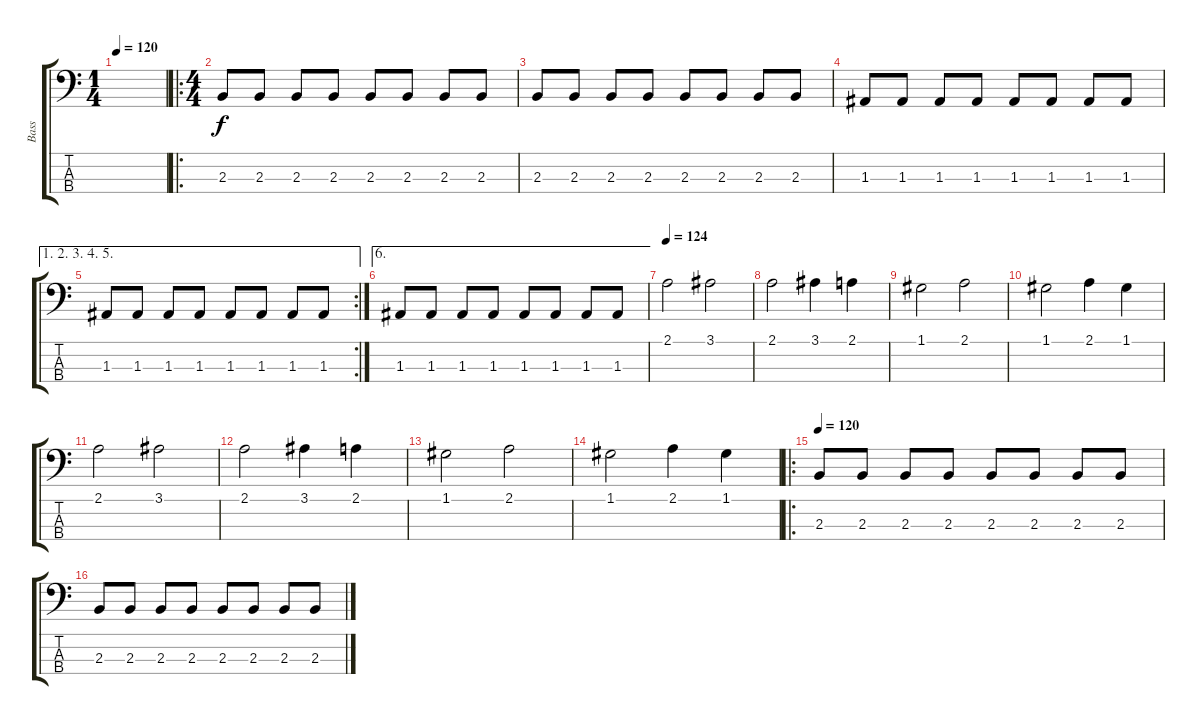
\track ("Bass" "Bass") {instrument electricbassfinger}
\staff {score tabs}
\tuning (G2 D2 A1 E1) {hide}
\ts (1 4)
\tempo 120
\clef f4
\ks c
|
\ro
\ts (4 4)
2.3.8 2.3.8 2.3.8 2.3.8 2.3.8 2.3.8 2.3.8 2.3.8 |
2.3.8 2.3.8 2.3.8 2.3.8 2.3.8 2.3.8 2.3.8 2.3.8 |
1.3.8 1.3.8 1.3.8 1.3.8 1.3.8 1.3.8 1.3.8 1.3.8 |
\ae (1 2 3 4 5)
\rc 2
1.3.8 1.3.8 1.3.8 1.3.8 1.3.8 1.3.8 1.3.8 1.3.8 |
\ae 6
1.3.8 1.3.8 1.3.8 1.3.8 1.3.8 1.3.8 1.3.8 1.3.8 |
\tempo 124
2.1.2 3.1.2 |
2.1.2 3.1.4 2.1.4 |
1.1.2 2.1.2 |
1.1.2 2.1.4 1.1.4 |
2.1.2 3.1.2 |
2.1.2 3.1.4 2.1.4 |
1.1.2 2.1.2 |
1.1.2 2.1.4 1.1.4 |
\ro
\tempo 120
2.3.8 2.3.8 2.3.8 2.3.8 2.3.8 2.3.8 2.3.8 2.3.8 |
2.3.8 2.3.8 2.3.8 2.3.8 2.3.8 2.3.8 2.3.8 2.3.8
